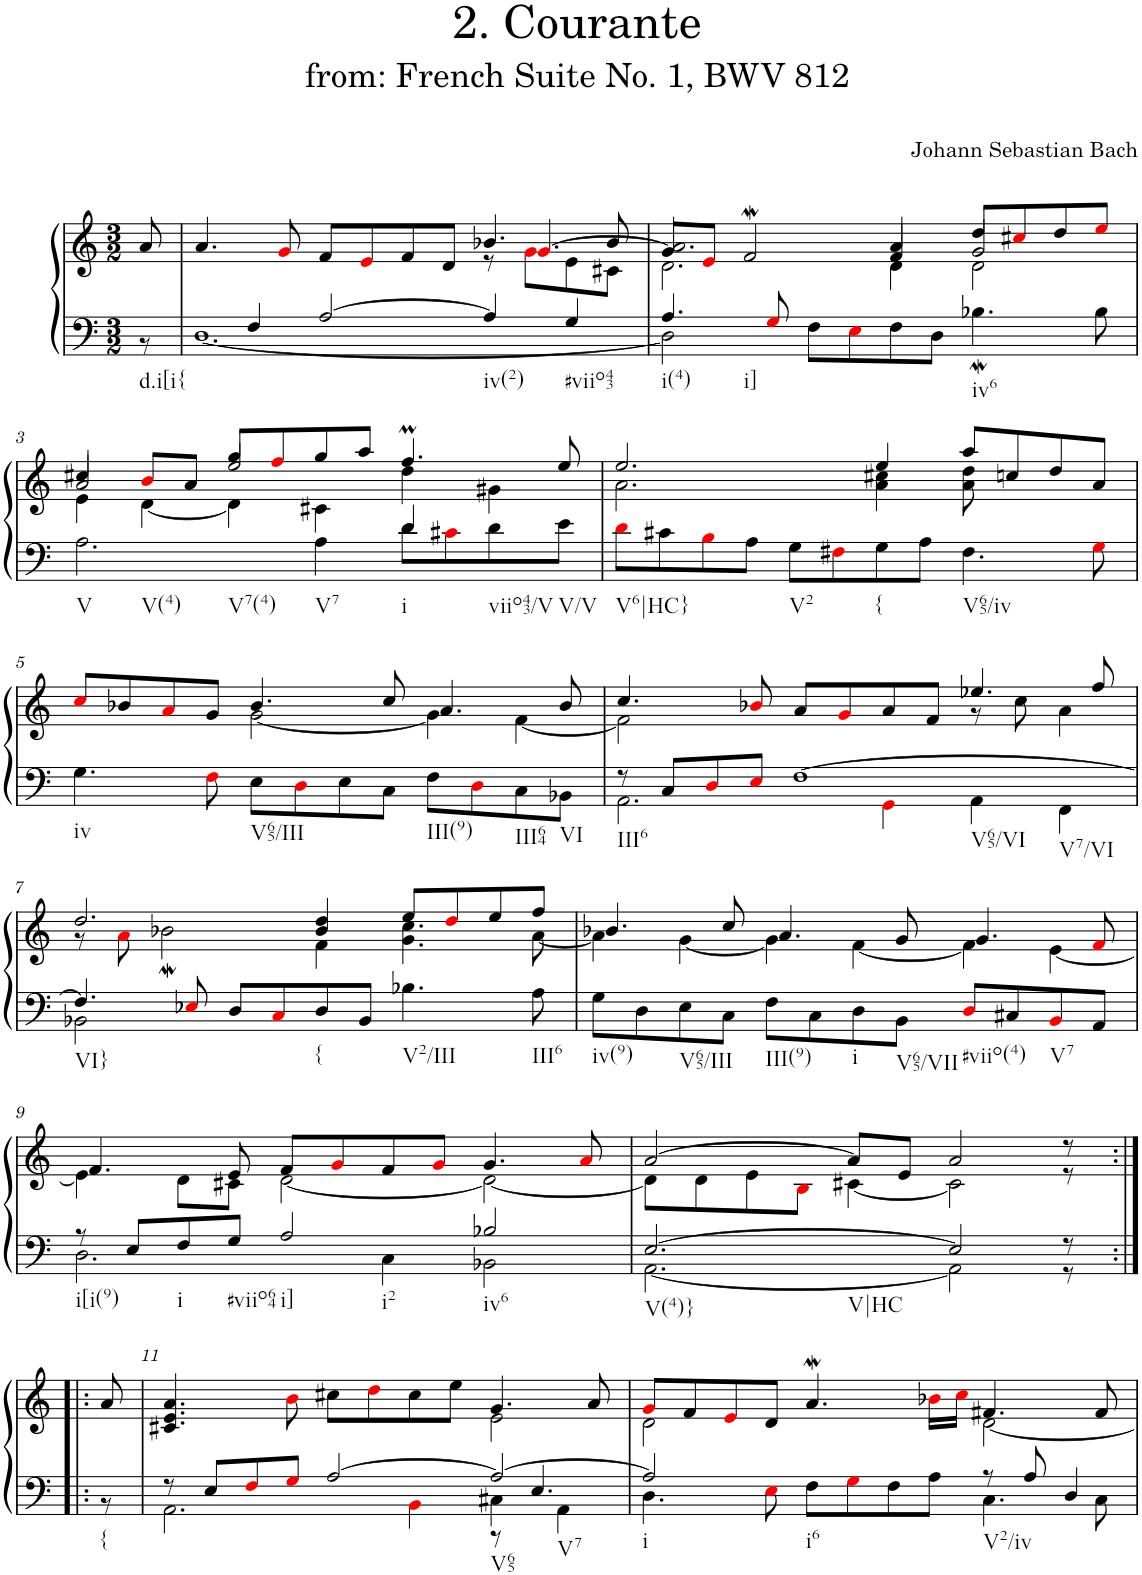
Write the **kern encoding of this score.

**kern	**kern
*part1	*part1
*staff2	*staff1
*I"Piano	*
*I'Pno.	*
*clefF4	*clefG2
*k[]	*k[]
*M3/2	*M3/2
=	=
*^	*
!LO:TX:b:t=d.i[i{	!	!
8ryy	8r	8a/
=1	=1	=1
*	*	*^
*	*	*	*^
4ryy	[1.D	4.a/	1ryy	8ryy
*	*	*	*v	*v
4F/	.	.	.
.	.	8gi/	.
[2A/	.	8f/L	.
.	.	8ei/	.
.	.	8f/	.
.	.	8d/J	.
!LO:TX:b:t=iv(2)	!	!	!
4A/]	.	4.b-X/	8r
*	*	*	*^
.	.	.	8gi\L	[>4.gi/
!LO:TX:b:t=#viio43	!	!	!	!
4G/	.	.	8e\	.
.	.	8b-/	8c#X\J	.
=2	=2	=2	=2	=2
!LO:TX:b:t=i(4)	!	!	!	!
!LO:TX:b:t=i]	!	!	!	!
4.A/	2D\]	2.a/	2.d\	8g/L]
.	.	.	.	8ei/J
.	.	.	.	2fw/
8Gi/	.	.	.	.
8F\L	2ryy	.	.	.
8Ei\	.	.	.	.
8F\	.	4a/	4d\	4f/
8D\J	.	.	.	.
!LO:TX:b:t=iv6	!	!	!	!
2ryy	4.B-Xw\	8dd/L	2d\	2g/
.	.	8cc#Xi/	.	.
.	.	8dd/	.	.
.	8B-\	8eei/J	.	.
!!LO:LB:g=z	!!	!!
=3	=3	=3	=3	=3
!LO:TX:b:t=V	!	!	!	!
!LO:TX:b:t=V(4)	!	!	!	!
2ryy	2.A\	4cc#X/	4e\	2a/
.	.	8bi/L	[4d\	.
.	.	8a/J	.	.
!LO:TX:b:t=V7(4)	!	!	!	!
!LO:TX:b:t=V7	!	!	!	!
2ryy	.	8gg/L	4d\]	2ee/
.	.	8ffi/	.	.
.	4A\	8gg/	4c#X\	.
.	.	8aa/J	.	.
!LO:TX:b:t=i	!	!	!	!
4d/	8d\L	4.ffM/	4dd\	2ryy
.	8c#Xi\	.	.	.
!LO:TX:b:t=viio43/V	!	!	!	!
!LO:TX:b:t=V/V	!	!	!	!
4ryy	8d\	.	4g#X\	.
.	8e\J	8ee/	.	.
*	*	*	*v	*v
=4	=4	=4	=4
!LO:TX:b:t=V6|HC}	!	!	!
2ryy	8di\L	2.ee/	2.a\
.	8c#X\	.	.
.	8Bi\	.	.
.	8A\J	.	.
!LO:TX:b:t=V2	!	!	!
!LO:TX:b:t={	!	!	!
2ryy	8G\L	.	.
.	8F#Xi\	.	.
.	8G\	4ee/	4a\ 4cc#X\
.	8A\J	.	.
!LO:TX:b:t=V65/iv	!	!	!
2ryy	4.F#\	8aa/L	8a\ 8dd\
.	.	8ccn/	4.ryy
.	.	8dd/	.
.	8Gi\	8a/J	.
!!LO:LB:g=z	!!
=5	=5	=5	=5
!LO:TX:b:t=iv	!	!	!
2ryy	4.G\	8cci/L	2ryy
.	.	8b-X/	.
.	.	8ai/	.
.	8Fi\	8g/J	.
!LO:TX:b:t=V65/III	!	!	!
2ryy	8E\L	4.b-/	[2g\
.	8Di\	.	.
.	8E\	.	.
.	8C\J	8cc/	.
!LO:TX:b:t=III(9)	!	!	!
!LO:TX:b:t=III64	!	!	!
!LO:TX:b:t=VI	!	!	!
2ryy	8F\L	4.a/	4g\]
.	8Di\	.	.
.	8C\	.	[4f\
.	8BB-X\J	8b-/	.
=6	=6	=6	=6
!LO:TX:b:t=III6	!	!	!
8r	2.AA\	4.cc/	2f\]
8C/L	.	.	.
8Di/	.	.	.
8Ei/J	.	8b-Xi/	.
!LO:TX:b:t=V65/VI	!	!	!
!LO:TX:b:t=V7/VI	!	!	!
[1F	.	8a/L	2ryy
.	.	8gi/	.
.	4GGi\	8a/	.
.	.	8f/J	.
.	4AA\	4.ee-X/	8r
.	.	.	8cc\
.	4FF\	.	4a\
.	.	8ff/	.
!!LO:LB:g=z	!!
=7	=7	=7	=7
!LO:TX:b:t=VI}	!	!	!
4.F/]	2BB-X\	2.dd/	8r
.	.	.	8ai\
.	.	.	2b-Xw\
8E-Xi/	.	.	.
8D/L	2ryy	.	.
8Ci/	.	.	.
!LO:TX:b:t={	!	!	!
8D/	.	4b-/ 4dd/	4f\
8BB-/J	.	.	.
!LO:TX:b:t=V2/III	!	!	!
!LO:TX:b:t=III6	!	!	!
2ryy	4.B-X\	8ee/L	4.g\ 4.cc\
.	.	8ddi/	.
.	.	8ee/	.
.	8A\	8ff/J	[8a\
=8	=8	=8	=8
!LO:TX:b:t=iv(9)	!	!	!
!LO:TX:b:t=V65/III	!	!	!
2ryy	8G\L	4.b-X/	4a\]
.	8D\	.	.
.	8E\	.	[4g\
.	8C\J	8cc/	.
!LO:TX:b:t=III(9)	!	!	!
!LO:TX:b:t=i	!	!	!
!LO:TX:b:t=V65/VII	!	!	!
2ryy	8F\L	4.a/	4g\]
.	8C\	.	.
.	8D\	.	[4f\
.	8BB\J	8g/	.
!LO:TX:b:t=#viio(4)	!	!	!
8Di/L	2ryy	4.g/	4f\]
8C#X/	.	.	.
!LO:TX:b:t=V7	!	!	!
8BBi/	.	.	[4e\
8AA/J	.	8fi/	.
!!LO:LB:g=z	!!
=9	=9	=9	=9
!LO:TX:b:t=i[i(9)	!	!	!
8r	2.D\	4.f/	4e\]
8E/L	.	.	.
!LO:TX:b:t=i	!	!	!
8F/	.	.	8d\L
!LO:TX:b:t=#viio64	!	!	!
8G/J	.	8e/	8c#X\J
!LO:TX:b:t=i]	!	!	!
!LO:TX:b:t=i2	!	!	!
2A/	.	8f/L	[2d\
.	.	8gi/	.
.	4C\	8f/	.
.	.	8gi/J	.
!LO:TX:b:t=iv6	!	!	!
2B-X/	2BB-X\	4.g/	2d\_
.	.	8ai/	.
=10	=10	=10	=10
!LO:TX:b:t=V(4)}	!	!	!
!LO:TX:b:t=V|HC	!	!	!
[2.E/	[2.AA\	[2a/	8d\L]
.	.	.	8d\
.	.	.	8e\
.	.	.	8Bi\J
.	.	8a/L]	[4c#X\
.	.	8e/J	.
2E/]	2AA\]	2a/	2c#\]
8r	8r	8r	8r
!!LO:LB:g=z
=10X1:|!|:	=10X1:|!|:	=10X1:|!|:	=10X1:|!|:
!LO:TX:b:t={	!	!	!
*	*	*v	*v
8ryy	8r	8a/
=11	=11	=11
*	*^	*^
8r	2.AA\	1ryy	4.c#X/ 4.e/ 4.a/	1ryy
8E/L	.	.	.	.
8Fi/	.	.	.	.
8Gi/J	.	.	8bi\	.
[2A/	.	.	8cc#X\L	.
.	.	.	8ddi\	.
.	4BBi\	.	8cc#\	.
.	.	.	8ee\J	.
!LO:TX:b:t=V65	!	!	!	!
!LO:TX:b:t=V7	!	!	!	!
2A/_	4C#X\	8r	4.g/	2e\
.	.	4.E/	.	.
.	4AA\	.	.	.
.	.	.	8a/	.
*	*v	*v	*	*
=12	=12	=12	=12
!LO:TX:b:t=i	!	!	!
2A/]	4.D\	8gi/L	2d\
.	.	8f/	.
.	.	8ei/	.
.	8Ei\	8d/J	.
!LO:TX:b:t=i6	!	!	!
2ryy	8F\L	4.aW/	2ryy
.	8Gi\	.	.
.	8F\	.	.
.	8A\J	16b-Xi\LL	.
.	.	16cci\JJ	.
!LO:TX:b:t=V2/iv	!	!	!
8r	4.C\	4.f#X/	[2d\
8A/	.	.	.
4D/	.	.	.
.	8C\	8f#/	.
*v	*v	*	*
*	*v	*v
=	=
*-	*-
